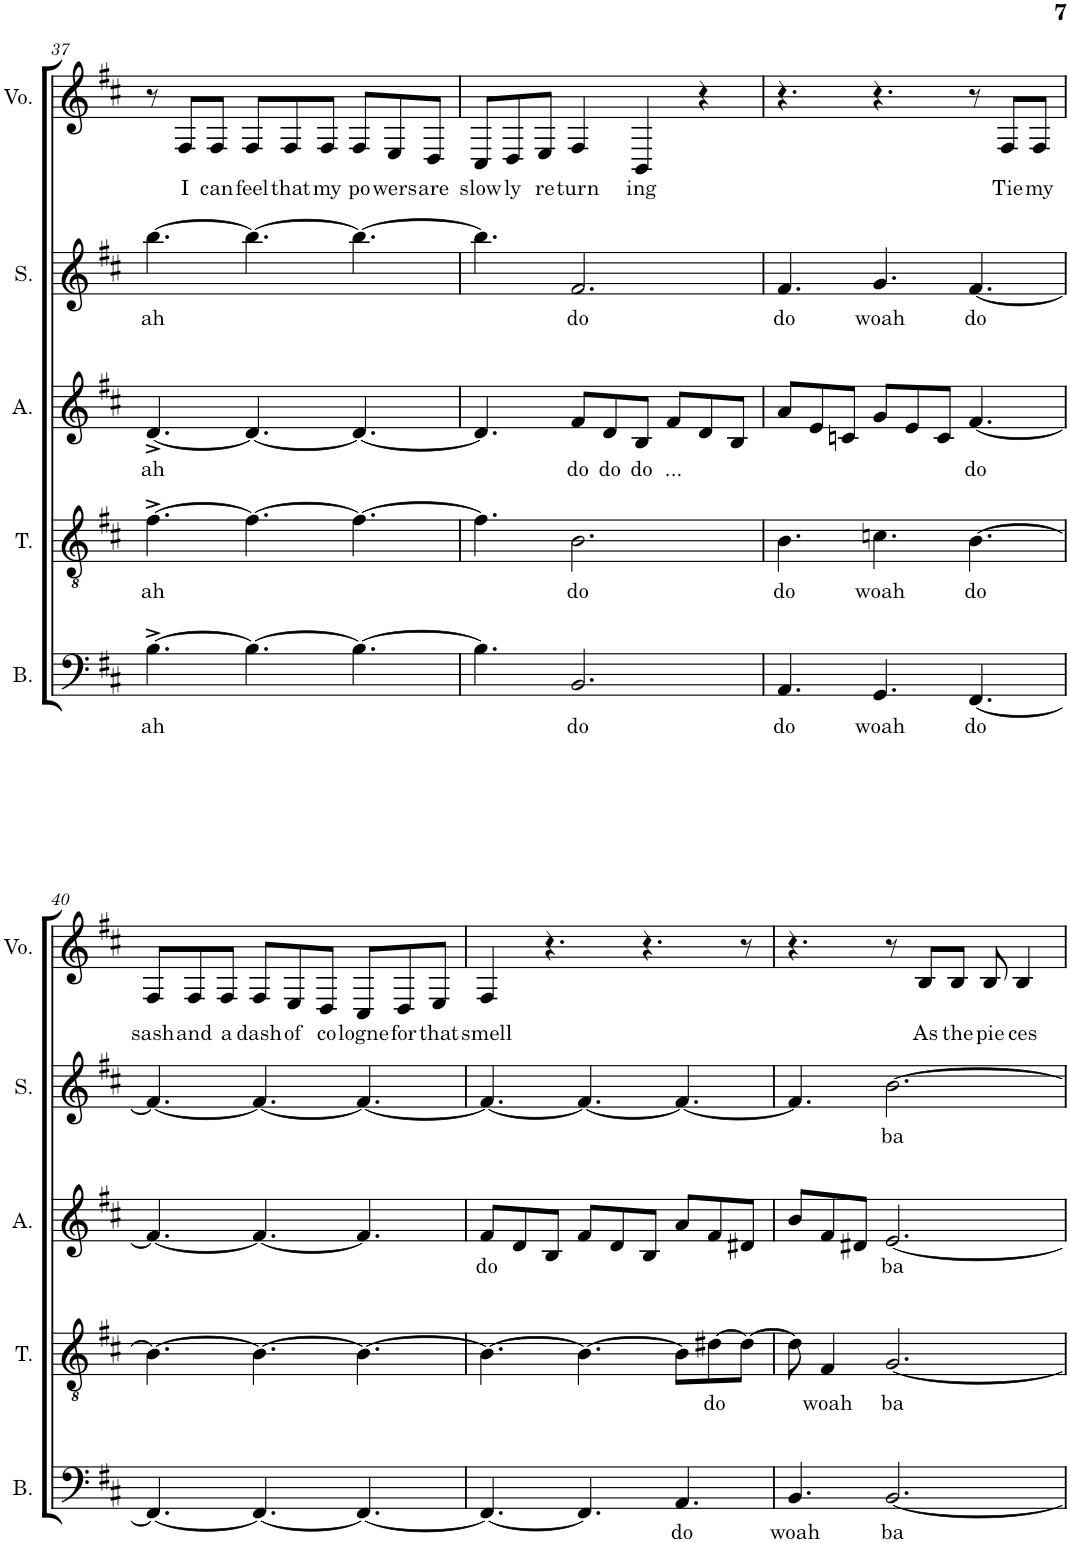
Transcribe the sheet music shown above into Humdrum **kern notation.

**kern	**text	**kern	**text	**kern	**text	**kern	**text	**kern	**text
*part5	*part5	*part4	*part4	*part3	*part3	*part2	*part2	*part1	*part1
*staff5	*staff5	*staff4	*staff4	*staff3	*staff3	*staff2	*staff2	*staff1	*staff1
*I"Bass	*	*I"Tenor	*	*I"Alto	*	*I"Soprano	*	*I"Voice	*
*I'B.	*	*I'T.	*	*I'A.	*	*I'S.	*	*I'Vo.	*
!!LO:PB:g=z
*clefF4	*	*clefGv2	*	*clefG2	*	*clefG2	*	*clefG2	*
*k[f#c#]	*	*k[f#c#]	*	*k[f#c#]	*	*k[f#c#]	*	*k[f#c#]	*
*M9/8	*	*M9/8	*	*M9/8	*	*M9/8	*	*M9/8	*
=37	=37	=37	=37	=37	=37	=37	=37	=37	=37
!	!LO:LY:b	!	!LO:LY:b	!	!LO:LY:b	!	!LO:LY:b	!	!
[4.B^\	ah	[4.f#^\	ah	[4.d^/	ah	[4.bb\	ah	8r	.
!	!	!	!	!	!	!	!	!	!LO:LY:b
.	.	.	.	.	.	.	.	8F#/L	I
!	!	!	!	!	!	!	!	!	!LO:LY:b
.	.	.	.	.	.	.	.	8F#/J	can
!	!	!	!	!	!	!	!	!	!LO:LY:b
4.B\_	.	4.f#\_	.	4.d/_	.	4.bb\_	.	8F#/L	feel
!	!	!	!	!	!	!	!	!	!LO:LY:b
.	.	.	.	.	.	.	.	8F#/	that
!	!	!	!	!	!	!	!	!	!LO:LY:b
.	.	.	.	.	.	.	.	8F#/J	my
!	!	!	!	!	!	!	!	!	!LO:LY:b
4.B\_	.	4.f#\_	.	4.d/_	.	4.bb\_	.	8F#/L	po
!	!	!	!	!	!	!	!	!	!LO:LY:b
.	.	.	.	.	.	.	.	8E/	wers
!	!	!	!	!	!	!	!	!	!LO:LY:b
.	.	.	.	.	.	.	.	8D/J	are
=38	=38	=38	=38	=38	=38	=38	=38	=38	=38
!	!	!	!	!	!	!	!	!	!LO:LY:b
4.B\]	.	4.f#\]	.	4.d/]	.	4.bb\]	.	8C#/L	slow
!	!	!	!	!	!	!	!	!	!LO:LY:b
.	.	.	.	.	.	.	.	8D/	ly
!	!	!	!	!	!	!	!	!	!LO:LY:b
.	.	.	.	.	.	.	.	8E/J	re
!	!LO:LY:b	!	!LO:LY:b	!	!LO:LY:b	!	!LO:LY:b	!	!LO:LY:b
2.BB/	do	2.B\	do	8f#/L	do	2.f#/	do	4F#/	turn
!	!	!	!	!	!LO:LY:b	!	!	!	!
.	.	.	.	8d/	do	.	.	.	.
!	!	!	!	!	!LO:LY:b	!	!	!	!LO:LY:b
.	.	.	.	8B/J	do	.	.	4BB/	ing
!	!	!	!	!	!LO:LY:b	!	!	!	!
.	.	.	.	8f#/L	...	.	.	.	.
.	.	.	.	8d/	.	.	.	4r	.
.	.	.	.	8B/J	.	.	.	.	.
=39	=39	=39	=39	=39	=39	=39	=39	=39	=39
!	!LO:LY:b	!	!LO:LY:b	!	!	!	!LO:LY:b	!	!
4.AA/	do	4.B\	do	8a/L	.	4.f#/	do	4.r	.
.	.	.	.	8e/	.	.	.	.	.
.	.	.	.	8cn/J	.	.	.	.	.
!	!LO:LY:b	!	!LO:LY:b	!	!	!	!LO:LY:b	!	!
4.GG/	woah	4.cn\	woah	8g/L	.	4.g/	woah	4.r	.
.	.	.	.	8e/	.	.	.	.	.
.	.	.	.	8c/J	.	.	.	.	.
!	!LO:LY:b	!	!LO:LY:b	!	!LO:LY:b	!	!LO:LY:b	!	!
[4.FF#/	do	[4.B\	do	[4.f#/	do	[4.f#/	do	8r	.
!	!	!	!	!	!	!	!	!	!LO:LY:b
.	.	.	.	.	.	.	.	8F#/L	Tie
!	!	!	!	!	!	!	!	!	!LO:LY:b
.	.	.	.	.	.	.	.	8F#/J	my
!!LO:LB:g=z
=40	=40	=40	=40	=40	=40	=40	=40	=40	=40
!	!	!	!	!	!	!	!	!	!LO:LY:b
4.FF#/_	.	4.B\_	.	4.f#/_	.	4.f#/_	.	8F#/L	sash
!	!	!	!	!	!	!	!	!	!LO:LY:b
.	.	.	.	.	.	.	.	8F#/	and
!	!	!	!	!	!	!	!	!	!LO:LY:b
.	.	.	.	.	.	.	.	8F#/J	a
!	!	!	!	!	!	!	!	!	!LO:LY:b
4.FF#/_	.	4.B\_	.	4.f#/_	.	4.f#/_	.	8F#/L	dash
!	!	!	!	!	!	!	!	!	!LO:LY:b
.	.	.	.	.	.	.	.	8E/	of
!	!	!	!	!	!	!	!	!	!LO:LY:b
.	.	.	.	.	.	.	.	8D/J	co
!	!	!	!	!	!	!	!	!	!LO:LY:b
4.FF#/_	.	4.B\_	.	4.f#/]	.	4.f#/_	.	8C#/L	logne
!	!	!	!	!	!	!	!	!	!LO:LY:b
.	.	.	.	.	.	.	.	8D/	for
!	!	!	!	!	!	!	!	!	!LO:LY:b
.	.	.	.	.	.	.	.	8E/J	that
=41	=41	=41	=41	=41	=41	=41	=41	=41	=41
!	!	!	!	!	!LO:LY:b	!	!	!	!LO:LY:b
4.FF#/_	.	4.B\_	.	8f#/L	do	4.f#/_	.	4F#/	smell
.	.	.	.	8d/	.	.	.	.	.
.	.	.	.	8B/J	.	.	.	4.r	.
4.FF#/]	.	4.B\_	.	8f#/L	.	4.f#/_	.	.	.
.	.	.	.	8d/	.	.	.	.	.
.	.	.	.	8B/J	.	.	.	4.r	.
!	!LO:LY:b	!	!	!	!	!	!	!	!
4.AA/	do	8B\L]	.	8a/L	.	4.f#/_	.	.	.
!	!	!	!LO:LY:b	!	!	!	!	!	!
.	.	[8d#X\	do	8f#/	.	.	.	.	.
.	.	8d#\J_	.	8d#X/J	.	.	.	8r	.
=42	=42	=42	=42	=42	=42	=42	=42	=42	=42
!	!LO:LY:b	!	!	!	!	!	!	!	!
4.BB/	woah	8d#\]	.	8b/L	.	4.f#/]	.	4.r	.
!	!	!	!LO:LY:b	!	!	!	!	!	!
.	.	4F#/	woah	8f#/	.	.	.	.	.
.	.	.	.	8d#X/J	.	.	.	.	.
!	!LO:LY:b	!	!LO:LY:b	!	!LO:LY:b	!	!LO:LY:b	!	!
[2.BB/	ba	[2.G/	ba	[2.e/	ba	[2.b\	ba	8r	.
!	!	!	!	!	!	!	!	!	!LO:LY:b
.	.	.	.	.	.	.	.	8B/L	As
!	!	!	!	!	!	!	!	!	!LO:LY:b
.	.	.	.	.	.	.	.	8B/J	the
!	!	!	!	!	!	!	!	!	!LO:LY:b
.	.	.	.	.	.	.	.	8B/	pie
!	!	!	!	!	!	!	!	!	!LO:LY:b
.	.	.	.	.	.	.	.	4B/	ces
=	=	=	=	=	=	=	=	=	=
*-	*-	*-	*-	*-	*-	*-	*-	*-	*-
